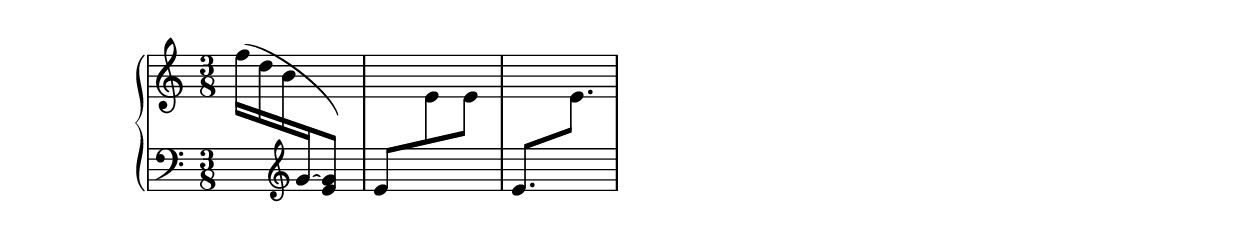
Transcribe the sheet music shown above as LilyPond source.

\version "2.14.0"
\header {
    texidoc = "Cross staff  (kneed) beams do not cause extreme slopes."
}

\layout { ragged-right = ##t}

\context PianoStaff <<
  \new Staff = "up"
  \relative c'' <<
    {
      \stemDown
      f16( d b \change Staff = down \stemUp
      \clef treble g ~ < g e>8)
      
      e[ \change Staff = up
	 \stemDown
	 e e]
      \change Staff = down
      \stemUp
      e8.[
	\change Staff = up
	\stemDown
	e8.]
      
    } \\
  >>
  \new Staff = "down" {
    \time 3/8 \clef bass s4.*3 }
>>

